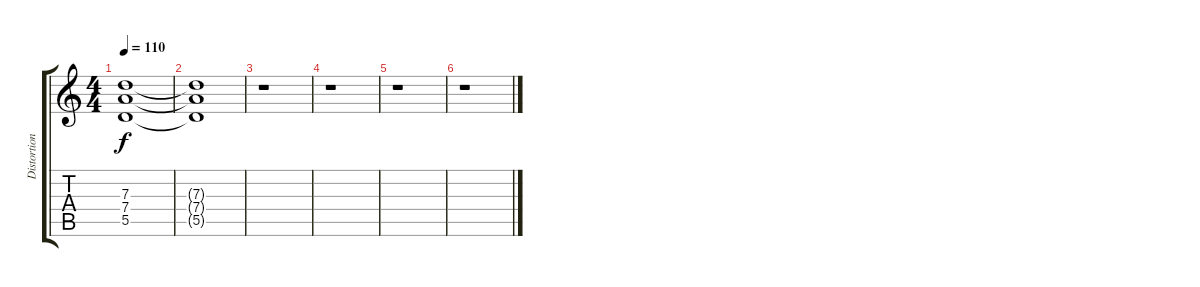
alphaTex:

\track ("Distortion Guitar" "Distortion") {instrument distortionguitar}
\staff {score tabs}
\tuning (E4 B3 G3 D3 A2 E2) {hide}
\ts (4 4)
\tempo 110
\clef g2
\ks c
(7.3 7.4 5.5).1{dy f} |
(7.3{t} 7.4{t} 5.5{t}).1 |
r.1 |
r.1 |
r.1 |
r.1
